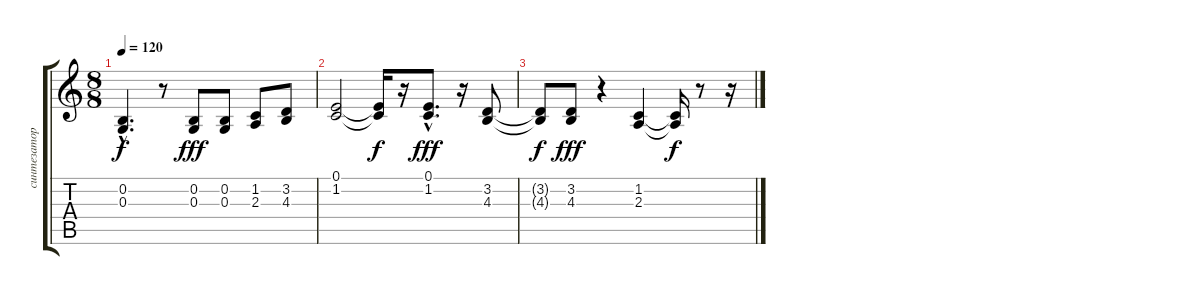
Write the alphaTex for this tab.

\track ("синтезатор" "синтезатор") {instrument electricpiano1}
\staff {score tabs}
\tuning (E4 B3 G3 D3 A2 E2) {hide}
\ts (8 8)
\tempo 120
\clef g2
\ks c
(0.2{hac t} 0.3{hac t}).4{d dy f} r.8 (0.2 0.3).8{dy fff volume 5} (0.2 0.3).8{volume 5} (1.2 2.3).8 (3.2 4.3).8{volume 5} |
(0.1 1.2).2 (0.1{t} 1.2{t}).16{dy f} r.16 (0.1{hac} 1.2{hac}).8{d dy fff volume 4} r.16 (3.2 4.3).8{volume 4} |
(3.2{t} 4.3{t}).8{dy f} (3.2 4.3).8{dy fff volume 3} r.4 (1.2 2.3).4{volume 2} (1.2{t} 2.3{t}).16{dy f} r.8 r.16
